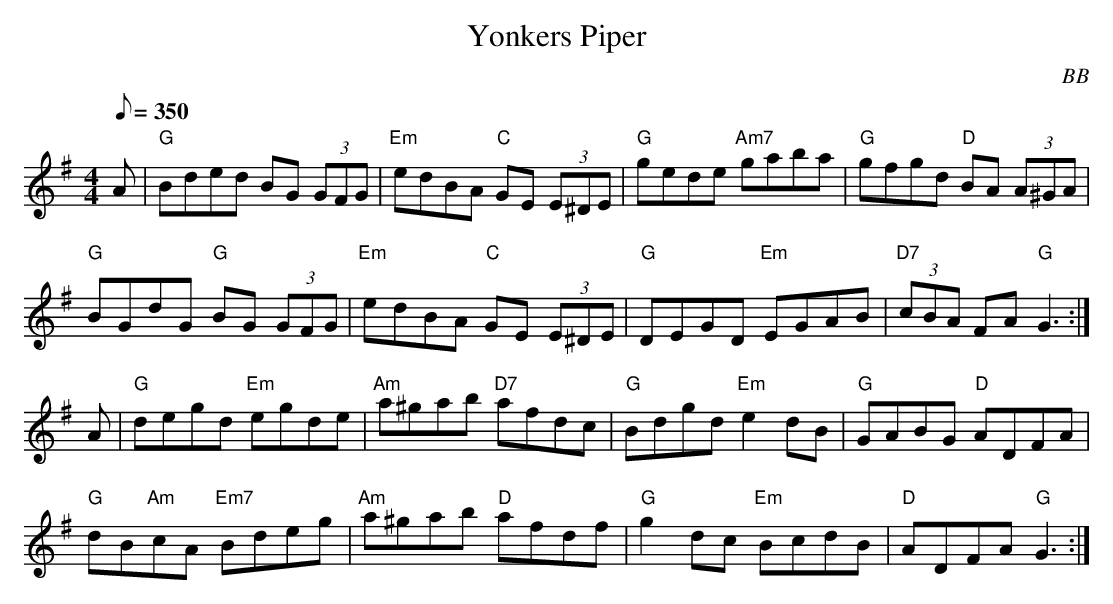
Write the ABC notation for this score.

X:1
T: Yonkers Piper
C: BB
Q: 1/8=350
M: 4/4
L: 1/8
K: G
A|"G"Bded BG (3GFG|"Em"edBA "C"GE (3E^DE|"G"gede "Am7"gaba|"G"gfgd "D"BA (3A^GA |
"G"BGdG "G"BG (3GFG|"Em"edBA "C"GE (3E^DE|"G"DEGD "Em"EGAB|"D7"(3cBA FA "G"G3 :|
A|"G"degd "Em"egde|"Am"a^gab "D7"afdc|"G"Bdgd "Em"e2 dB|"G"GABG "D"ADFA |
"G"dB"Am"cA "Em7"Bdeg|"Am"a^gab "D"afdf|"G"g2 dc "Em"BcdB|"D"ADFA "G"G3 :|
